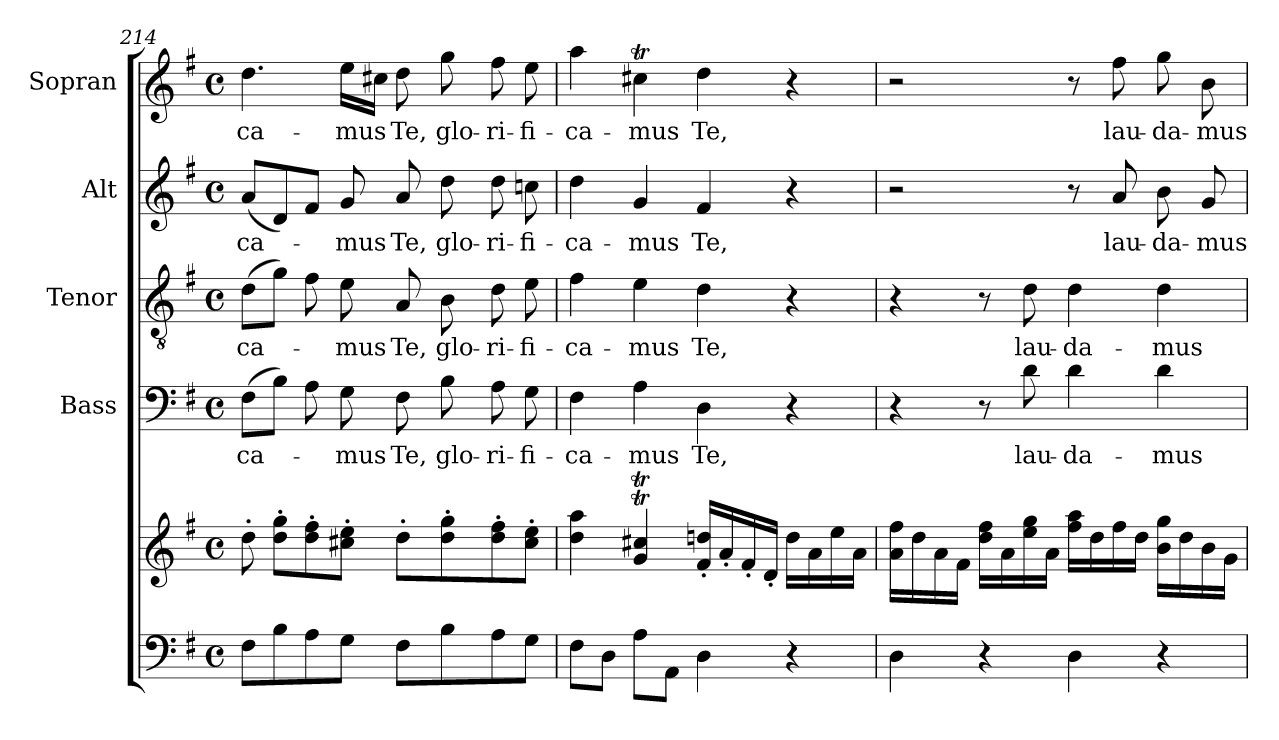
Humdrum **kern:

**kern	**kern	**kern	**text	**kern	**text	**kern	**text	**kern	**text
*part5	*part5	*part4	*part4	*part3	*part3	*part2	*part2	*part1	*part1
*staff6	*staff5	*staff4	*staff4	*staff3	*staff3	*staff2	*staff2	*staff1	*staff1
*	*	*I"Bass	*	*I"Tenor	*	*I"Alt	*	*I"Sopran	*
*	*	*I'B.	*	*I'T.	*	*I'A.	*	*I'S.	*
*clefF4	*clefG2	*clefF4	*	*clefGv2	*	*clefG2	*	*clefG2	*
*k[f#]	*k[f#]	*k[f#]	*	*k[f#]	*	*k[f#]	*	*k[f#]	*
*G:	*G:	*G:	*	*G:	*	*G:	*	*G:	*
*M4/4	*M4/4	*M4/4	*	*M4/4	*	*M4/4	*	*M4/4	*
*met(c)	*met(c)	*met(c)	*	*met(c)	*	*met(c)	*	*met(c)	*
=214	=214	=214	=214	=214	=214	=214	=214	=214	=214
!	!	!	!LO:LY:b	!	!LO:LY:b	!	!LO:LY:b	!	!LO:LY:b
8F#\L	8dd'>\	(>8F#\L	-ca-	(>8d\L	-ca-	(<8a/L	-ca-	4.dd\	-ca-
8B\	8dd\'> 8gg\'>L	8B\J)	.	8g\J)	.	8d/)	.	.	.
8A\	8dd\'> 8ff#\'>	8A\	.	8f#\	.	8f#/J	.	.	.
!	!	!	!LO:LY:b	!	!LO:LY:b	!	!LO:LY:b	!	!LO:LY:b
8G\J	8cc#X\'> 8ee\'>J	8G\	-mus	8e\	-mus	8g/	-mus	16ee\LL	-mus
.	.	.	.	.	.	.	.	16cc#X\JJ	.
!	!	!	!LO:LY:b	!	!LO:LY:b	!	!LO:LY:b	!	!LO:LY:b
8F#\L	8dd'>\L	8F#\	Te,	8A/	Te,	8a/	Te,	8dd\	Te,
!	!	!	!LO:LY:b	!	!LO:LY:b	!	!LO:LY:b	!	!LO:LY:b
8B\	8dd\'> 8gg\'>	8B\	glo-	8B\	glo-	8dd\	glo-	8gg\	glo-
!	!	!	!LO:LY:b	!	!LO:LY:b	!	!LO:LY:b	!	!LO:LY:b
8A\	8dd\'> 8ff#\'>	8A\	-ri-	8d\	-ri-	8dd\	-ri-	8ff#\	-ri-
!	!	!	!LO:LY:b	!	!LO:LY:b	!	!LO:LY:b	!	!LO:LY:b
8G\J	8cc#\'> 8ee\'>J	8G\	-fi-	8e\	-fi-	8ccn\	-fi-	8ee\	-fi-
!!LO:PB:g=z
=215	=215	=215	=215	=215	=215	=215	=215	=215	=215
!	!	!	!LO:LY:b	!	!LO:LY:b	!	!LO:LY:b	!	!LO:LY:b
8F#\L	4dd\ 4aa\	4F#\	-ca-	4f#\	-ca-	4dd\	-ca-	4aa\	-ca-
8D\J	.	.	.	.	.	.	.	.	.
!	!	!	!LO:LY:b	!	!LO:LY:b	!	!LO:LY:b	!	!LO:LY:b
8A\L	4g/T 4cc#X/T	4A\	-mus	4e\	-mus	4g/	-mus	4cc#Xt\	-mus
8AA\J	.	.	.	.	.	.	.	.	.
!	!	!	!LO:LY:b	!	!LO:LY:b	!	!LO:LY:b	!	!LO:LY:b
4D\	16f#/'< 16dd/'<LL	4D\	Te,	4d\	Te,	4f#/	Te,	4dd\	Te,
.	16a'</	.	.	.	.	.	.	.	.
.	16f#'</	.	.	.	.	.	.	.	.
.	16d'</JJ	.	.	.	.	.	.	.	.
4r	16dd\LL	4r	.	4r	.	4r	.	4r	.
.	16a\	.	.	.	.	.	.	.	.
.	16ee\	.	.	.	.	.	.	.	.
.	16a\JJ	.	.	.	.	.	.	.	.
=216	=216	=216	=216	=216	=216	=216	=216	=216	=216
4D\	16a\ 16ff#\LL	4r	.	4r	.	2r	.	2r	.
.	16dd\	.	.	.	.	.	.	.	.
.	16a\	.	.	.	.	.	.	.	.
.	16f#\JJ	.	.	.	.	.	.	.	.
4r	16dd\ 16ff#\LL	8r	.	8r	.	.	.	.	.
.	16a\	.	.	.	.	.	.	.	.
!	!	!	!LO:LY:b	!	!LO:LY:b	!	!	!	!
.	16ee\ 16gg\	8d\	lau-	8d\	lau-	.	.	.	.
.	16a\JJ	.	.	.	.	.	.	.	.
!	!	!	!LO:LY:b	!	!LO:LY:b	!	!	!	!
4D\	16ff#\ 16aa\LL	4d\	-da-	4d\	-da-	8r	.	8r	.
.	16dd\	.	.	.	.	.	.	.	.
!	!	!	!	!	!	!	!LO:LY:b	!	!LO:LY:b
.	16ff#\	.	.	.	.	8a/	lau-	8ff#\	lau-
.	16dd\JJ	.	.	.	.	.	.	.	.
!	!	!	!LO:LY:b	!	!LO:LY:b	!	!LO:LY:b	!	!LO:LY:b
4r	16b\ 16gg\LL	4d\	-mus	4d\	-mus	8b\	-da-	8gg\	-da-
.	16dd\	.	.	.	.	.	.	.	.
!	!	!	!	!	!	!	!LO:LY:b	!	!LO:LY:b
.	16b\	.	.	.	.	8g/	-mus	8b\	-mus
.	16g\JJ	.	.	.	.	.	.	.	.
=	=	=	=	=	=	=	=	=	=
*-	*-	*-	*-	*-	*-	*-	*-	*-	*-
